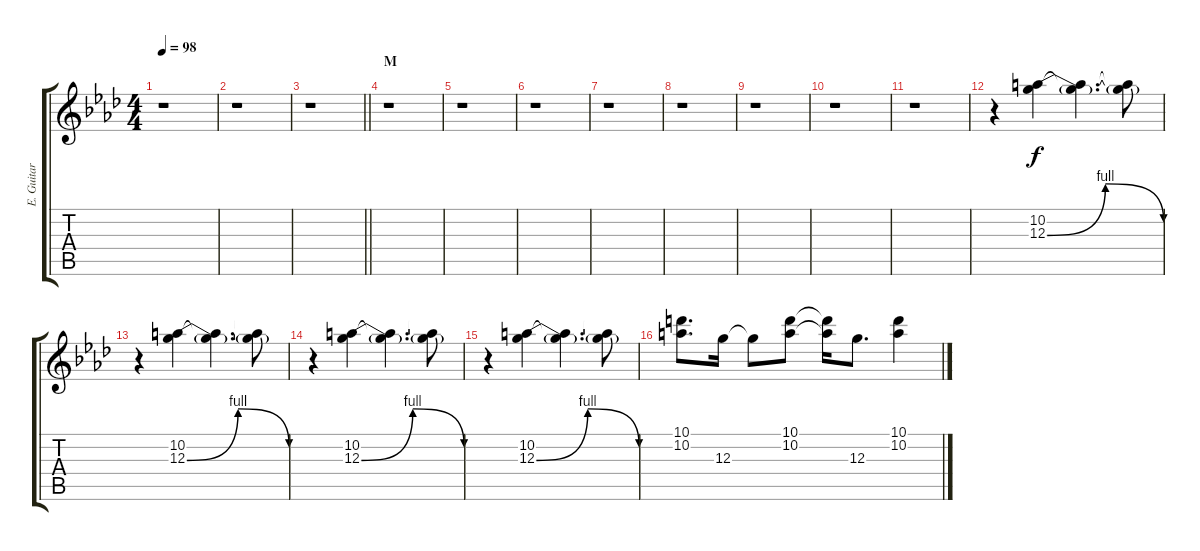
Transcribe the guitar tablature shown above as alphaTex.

\track ("E. Guitar II" "E. Guitar ") {instrument overdrivenguitar}
\staff {score tabs}
\tuning (E4 B3 G3 D3 A2 E2) {hide}
\ts (4 4)
\tempo 98
\clef g2
\ks ab
r.1{dy f} |
r.1 |
\barLineRight lightlight
r.1 |
\section ("" "M")
r.1 |
r.1 |
r.1 |
r.1 |
r.1 |
r.1 |
r.1 |
r.1 |
r.4 (10.2 12.3{be (bendrelease 0 0 30 4 30 4 60 0)}).4 (10.2{t} 12.3{t}).4{d} (10.2{t} 12.3{t}).8 |
r.4 (10.2 12.3{be (bendrelease 0 0 30 4 30 4 60 0)}).4 (10.2{t} 12.3{t}).4{d} (10.2{t} 12.3{t}).8 |
r.4 (10.2 12.3{be (bendrelease 0 0 30 4 30 4 60 0)}).4 (10.2{t} 12.3{t}).4{d} (10.2{t} 12.3{t}).8 |
r.4 (10.2 12.3{be (bendrelease 0 0 30 4 30 4 60 0)}).4 (10.2{t} 12.3{t}).4{d} (10.2{t} 12.3{t}).8 |
(10.1 10.2).8{d} 12.3.16 12.3{t}.8 (10.1 10.2).8 (10.1{t} 10.2{t}).16 12.3.8{d} (10.1 10.2).4
